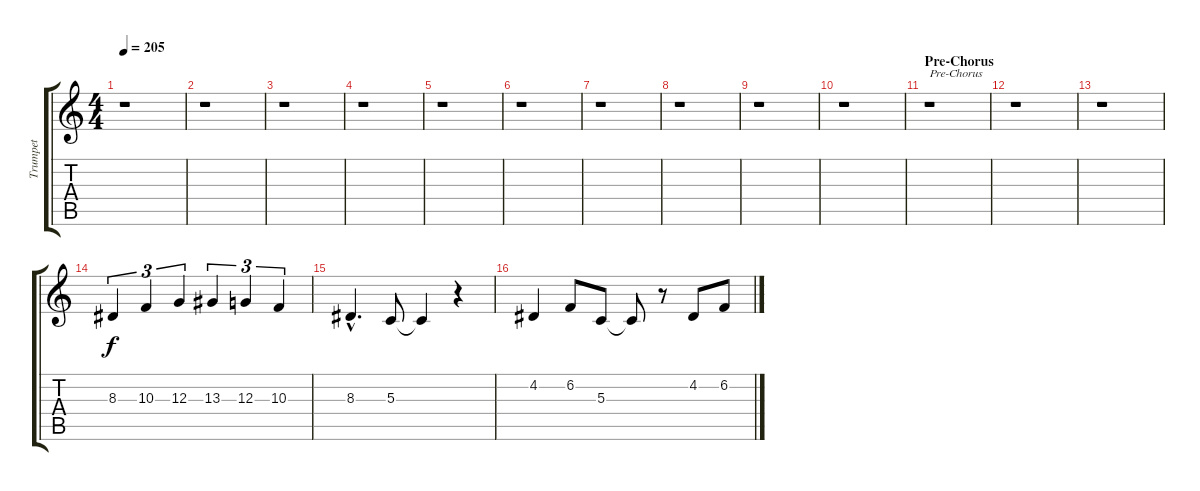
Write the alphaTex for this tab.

\track ("Trumpet" "Trumpet") {instrument trumpet}
\staff {score tabs}
\tuning (E4 B3 G3 D3 A2 E2) {hide}
\ts (4 4)
\tempo 205
\clef g2
\ks c
r.1{dy f} |
r.1 |
r.1 |
r.1 |
r.1 |
r.1 |
r.1 |
r.1 |
r.1 |
r.1 |
\section ("" "Pre-Chorus")
r.1{txt "Pre-Chorus"} |
r.1 |
r.1 |
8.3.4{tu (3 2)} 10.3.4{tu (3 2)} 12.3.4{tu (3 2)} 13.3.4{tu (3 2)} 12.3.4{tu (3 2)} 10.3.4{tu (3 2)} |
8.3{hac}.4{d} 5.3.8 5.3{t}.4 r.4 |
4.2.4 6.2.8 5.3.8 5.3{t}.8 r.8 4.2.8 6.2.8
